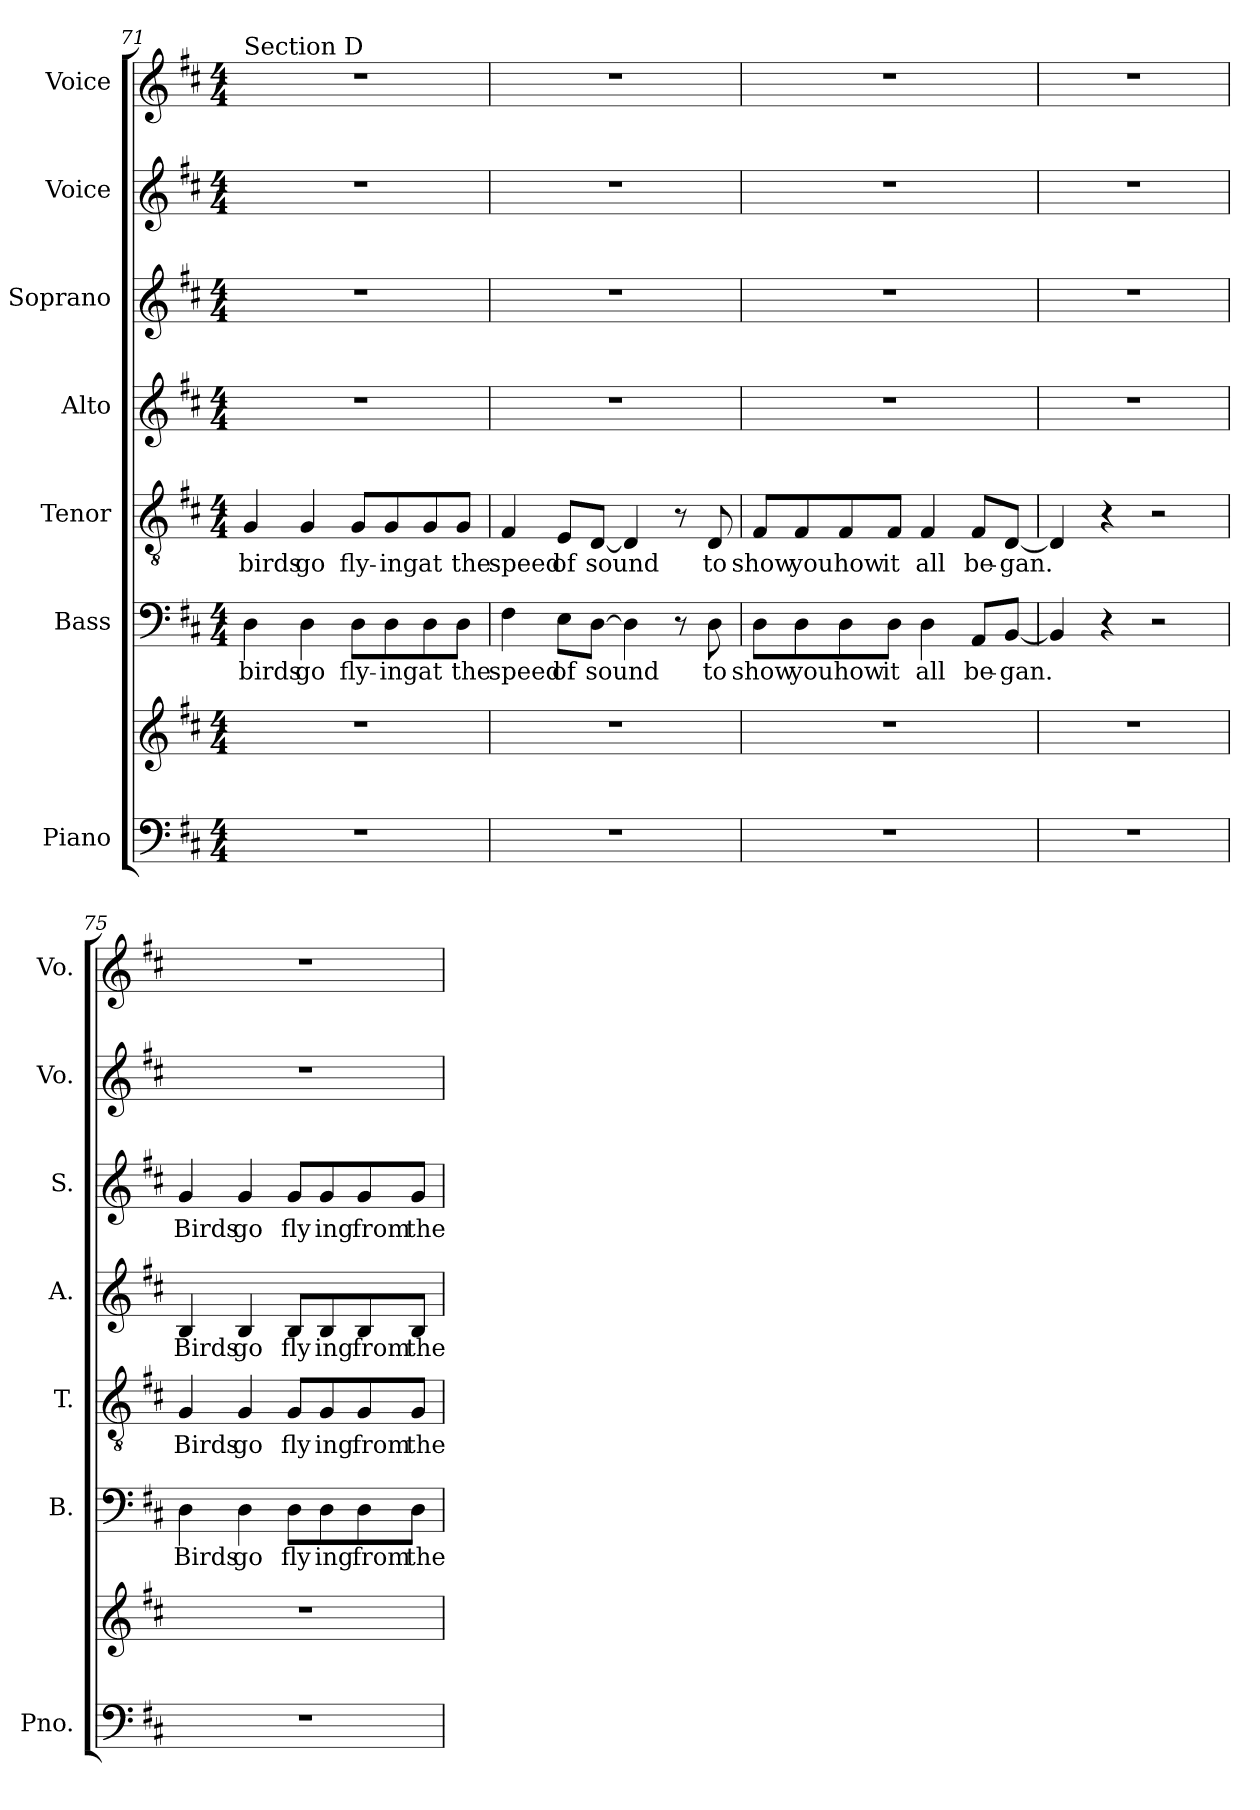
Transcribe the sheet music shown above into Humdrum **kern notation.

**kern	**kern	**kern	**text	**kern	**text	**kern	**text	**kern	**text	**kern	**kern
*part7	*part7	*part6	*part6	*part5	*part5	*part4	*part4	*part3	*part3	*part2	*part1
*staff8	*staff7	*staff6	*staff6	*staff5	*staff5	*staff4	*staff4	*staff3	*staff3	*staff2	*staff1
*I"Piano	*	*I"Bass	*	*I"Tenor	*	*I"Alto	*	*I"Soprano	*	*I"Voice	*I"Voice
*I'Pno.	*	*I'B.	*	*I'T.	*	*I'A.	*	*I'S.	*	*I'Vo.	*I'Vo.
*clefF4	*clefG2	*clefF4	*	*clefGv2	*	*clefG2	*	*clefG2	*	*clefG2	*clefG2
*k[f#c#]	*k[f#c#]	*k[f#c#]	*	*k[f#c#]	*	*k[f#c#]	*	*k[f#c#]	*	*k[f#c#]	*k[f#c#]
*M4/4	*M4/4	*M4/4	*	*M4/4	*	*M4/4	*	*M4/4	*	*M4/4	*M4/4
=71	=71	=71	=71	=71	=71	=71	=71	=71	=71	=71	=71
!	!	!	!	!	!	!	!	!	!	!	!LO:TX:a:t=Section D
1r	1r	4D\	birds	4G/	birds	1r	.	1r	.	1r	1r
.	.	4D\	go	4G/	go	.	.	.	.	.	.
.	.	8D\L	fly-	8G/L	fly-	.	.	.	.	.	.
.	.	8D\	-ing	8G/	-ing	.	.	.	.	.	.
.	.	8D\	at	8G/	at	.	.	.	.	.	.
.	.	8D\J	the	8G/J	the	.	.	.	.	.	.
=72	=72	=72	=72	=72	=72	=72	=72	=72	=72	=72	=72
1r	1r	4F#\	speed	4F#/	speed	1r	.	1r	.	1r	1r
.	.	8E\L	of	8E/L	of	.	.	.	.	.	.
.	.	[8D\J	sound	[8D/J	sound	.	.	.	.	.	.
.	.	4D\]	.	4D/]	.	.	.	.	.	.	.
.	.	8r	.	8r	.	.	.	.	.	.	.
.	.	8D\	to	8D/	to	.	.	.	.	.	.
=73	=73	=73	=73	=73	=73	=73	=73	=73	=73	=73	=73
1r	1r	8D\L	show	8F#/L	show	1r	.	1r	.	1r	1r
.	.	8D\	you	8F#/	you	.	.	.	.	.	.
.	.	8D\	how	8F#/	how	.	.	.	.	.	.
.	.	8D\J	it	8F#/J	it	.	.	.	.	.	.
.	.	4D\	all	4F#/	all	.	.	.	.	.	.
.	.	8AA/L	be-	8F#/L	be-	.	.	.	.	.	.
.	.	[8BB/J	-gan.	[8D/J	-gan.	.	.	.	.	.	.
=74	=74	=74	=74	=74	=74	=74	=74	=74	=74	=74	=74
1r	1r	4BB/]	.	4D/]	.	1r	.	1r	.	1r	1r
.	.	4r	.	4r	.	.	.	.	.	.	.
.	.	2r	.	2r	.	.	.	.	.	.	.
=75	=75	=75	=75	=75	=75	=75	=75	=75	=75	=75	=75
1r	1r	4D\	Birds	4G/	Birds	4B/	Birds	4g/	Birds	1r	1r
.	.	4D\	go	4G/	go	4B/	go	4g/	go	.	.
.	.	8D\L	fly	8G/L	fly	8B/L	fly	8g/L	fly	.	.
.	.	8D\	ing	8G/	ing	8B/	ing	8g/	ing	.	.
.	.	8D\	from	8G/	from	8B/	from	8g/	from	.	.
.	.	8D\J	the	8G/J	the	8B/J	the	8g/J	the	.	.
=	=	=	=	=	=	=	=	=	=	=	=
*-	*-	*-	*-	*-	*-	*-	*-	*-	*-	*-	*-
